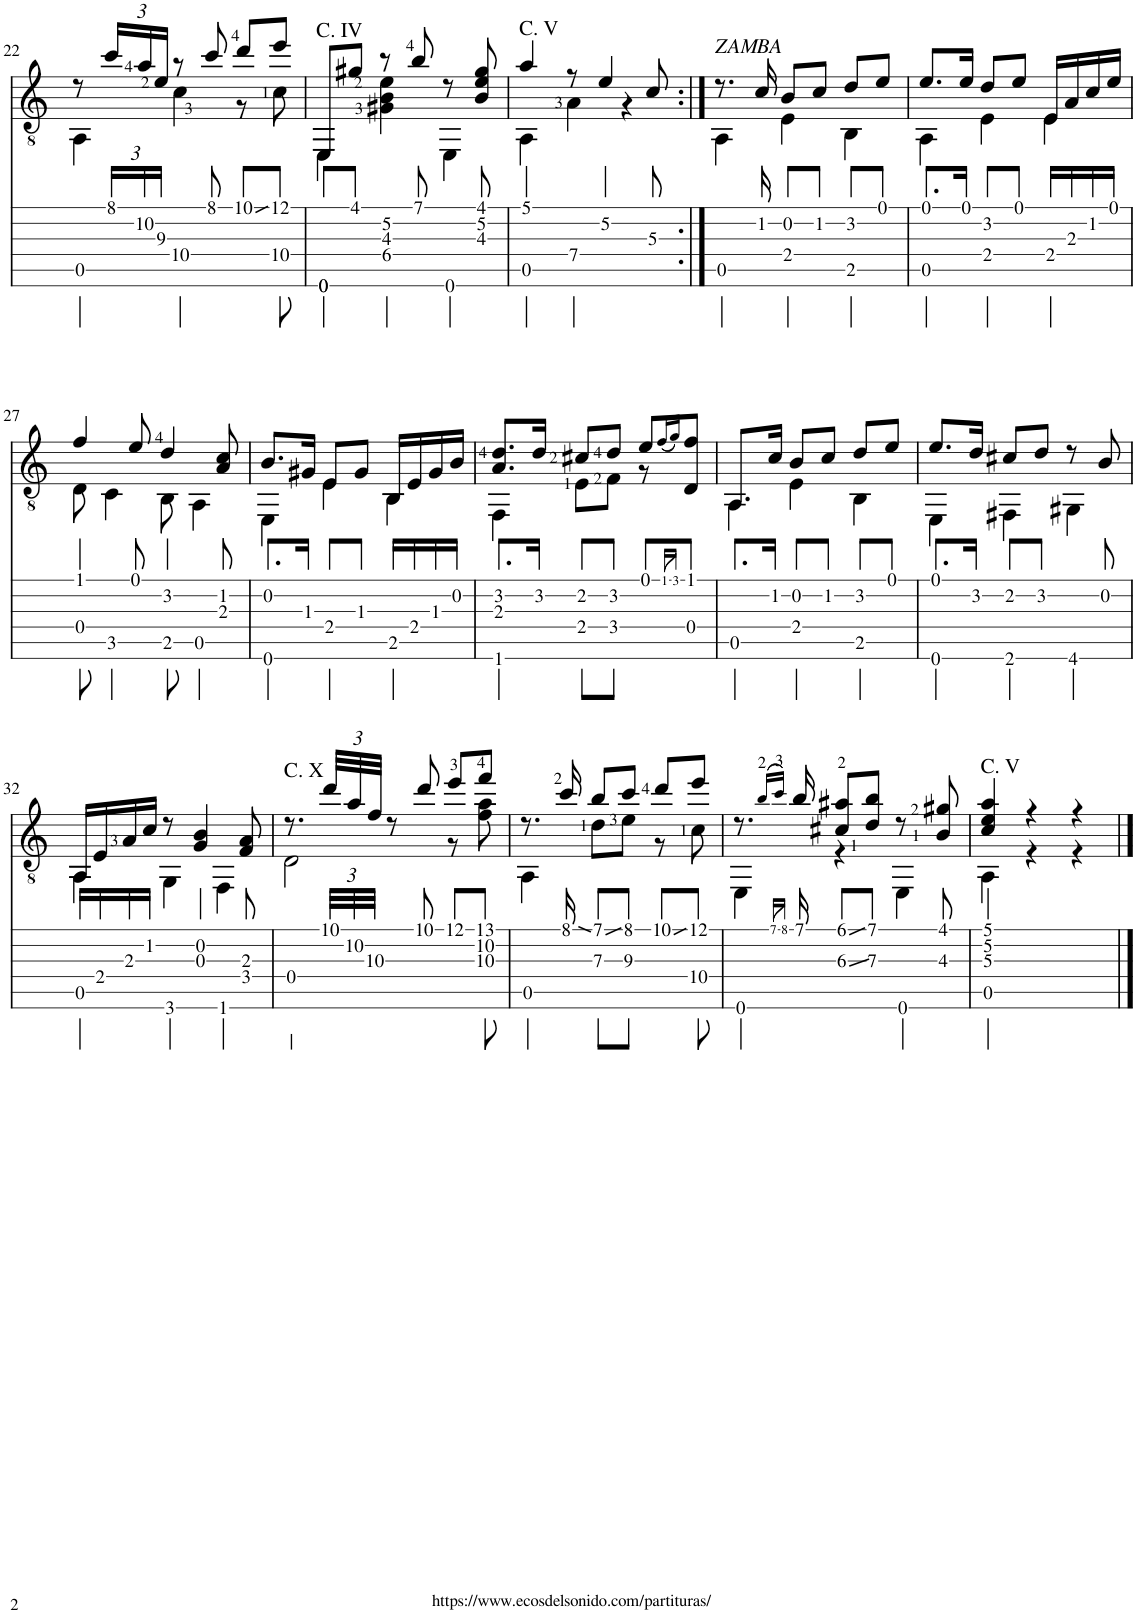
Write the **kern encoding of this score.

**kern	**kern
*part2	*part1
*staff2	*staff1
*I"Chitarra classica (Intavolatura)	*I"Chitarra classica
!!LO:PB:g=z
*	*clefGv2
*k[]	*k[]
*M3/4	*M3/4
=22	=22
*^	*^
8r	4AA\	8r	4AA\
*Xbrackettup	*	*Xbrackettup	*
24cc/LL	.	24cc/LL	.
24a/	.	24a/	.
24e/JJ	.	24e/JJ	.
8r	4c\	8r	4c\
8cc/	.	8cc/	.
8dd/L	8r	8dd/L	8r
8ee/J	8c\	8ee/J	8c\
=23	=23	=23	=23
!	!	!LO:TX:a:t=C. IV	!
8EE/L	4EE\	8EE/L	4EE\
8g#X/J	.	8g#X/J	.
8r	4G#X\ 4B\ 4e\	8r	4G#X\ 4B\ 4e\
8b/	.	8b/	.
8r	4EE\	8r	4EE\
8B/ 8e/ 8g#/	.	8B/ 8e/ 8g#/	.
=24	=24	=24	=24
!	!	!LO:TX:a:t=C. V	!
4a/	4AA\	4a/	4AA\
8r	4A\	8r	4A\
4e/	.	4e/	.
.	4r	.	4r
8c/	.	8c/	.
=25:|!	=25:|!	=25:|!	=25:|!
!	!	!LO:TX:a:i:t=ZAMBA	!
8.r	4AA\	8.r	4AA\
16c/	.	16c/	.
8B/L	4E\	8B/L	4E\
8c/J	.	8c/J	.
8d/L	4BB\	8d/L	4BB\
8e/J	.	8e/J	.
=26	=26	=26	=26
8.e/L	4AA\	8.e/L	4AA\
16e/Jk	.	16e/Jk	.
8d/L	4E\	8d/L	4E\
8e/J	.	8e/J	.
16E/LL	4E\	16E/LL	4E\
16A/	.	16A/	.
16c/	.	16c/	.
16e/JJ	.	16e/JJ	.
!!LO:LB:g=z	!!
=27	=27	=27	=27
4f/	8D\	4f/	8D\
.	4C\	.	4C\
8e/	.	8e/	.
4d/	8BB\	4d/	8BB\
.	4AA\	.	4AA\
8A/ 8c/	.	8A/ 8c/	.
=28	=28	=28	=28
8.B/L	4EE\	8.B/L	4EE\
16G#X/Jk	.	16G#X/Jk	.
8E/L	4E\	8E/L	4E\
8G#/J	.	8G#/J	.
16BB/LL	4BB\	16BB/LL	4BB\
16E/	.	16E/	.
16G#/	.	16G#/	.
16B/JJ	.	16B/JJ	.
=29	=29	=29	=29
8.A/ 8.d/L	4FF\	8.A/ 8.d/L	4FF\
16d/Jk	.	16d/Jk	.
8c#X/L	8E\L	8c#X/L	8E\L
8d/J	8F\J	8d/J	8F\J
8e/L	8r	8e/L	8r
(16qf/LL	.	(16qf/LL	.
16qg/JJ)	.	16qg/JJ)	.
8D/ 8f/J	8ryy	8D/ 8f/J	8ryy
=30	=30	=30	=30
8.AA/L	4AA\	8.AA/L	4AA\
16c/Jk	.	16c/Jk	.
8B/L	4E\	8B/L	4E\
8c/J	.	8c/J	.
8d/L	4BB\	8d/L	4BB\
8e/J	.	8e/J	.
=31	=31	=31	=31
8.e/L	4EE\	8.e/L	4EE\
16d/Jk	.	16d/Jk	.
8c#X/L	4FF#X\	8c#X/L	4FF#X\
8d/J	.	8d/J	.
8r	4GG#X\	8r	4GG#X\
8B/	.	8B/	.
!!LO:LB:g=z	!!
=32	=32	=32	=32
16AA/LL	4AA\	16AA/LL	4AA\
16E/	.	16E/	.
16A/	.	16A/	.
16c/JJ	.	16c/JJ	.
8r	4GG\	8r	4GG\
4G/ 4B/	.	4G/ 4B/	.
.	4FF\	.	4FF\
8F/ 8A/	.	8F/ 8A/	.
=33	=33	=33	=33
!	!	!LO:TX:a:t=C. X	!
8.r	2D\	8.r	2D\
48dd/LLL	.	48dd/LLL	.
48a/	.	48a/	.
48f/JJJ	.	48f/JJJ	.
8r	.	8r	.
8dd/	.	8dd/	.
8ee/L	8r	8ee/L	8r
8ff/J	8f\ 8a\	8ff/J	8f\ 8a\
=34	=34	=34	=34
8.r	4AA\	8.r	4AA\
16cc/	.	16cc/	.
8b/L	8d\L	8b/L	8d\L
8cc/J	8e\J	8cc/J	8e\J
8dd/L	8r	8dd/L	8r
8ee/J	8c\	8ee/J	8c\
=35	=35	=35	=35
8.r	4EE\	8.r	4EE\
(16qb/LL	.	(16qb/LL	.
16qcc/JJ)	.	16qcc/JJ)	.
16b/	.	16b/	.
8c#X/ 8a#X/L	4r	8c#X/ 8a#X/L	4r
8d/ 8b/J	.	8d/ 8b/J	.
8r	4EE\	8r	4EE\
8B/ 8g#X/	.	8B/ 8g#X/	.
=36	=36	=36	=36
!	!	!LO:TX:a:t=C. V	!
4c/ 4e/ 4a/	4AA\	4c/ 4e/ 4a/	4AA\
4r	4r	4r	4r
4r	4r	4r	4r
*v	*v	*	*
*	*v	*v
==	==
*-	*-
